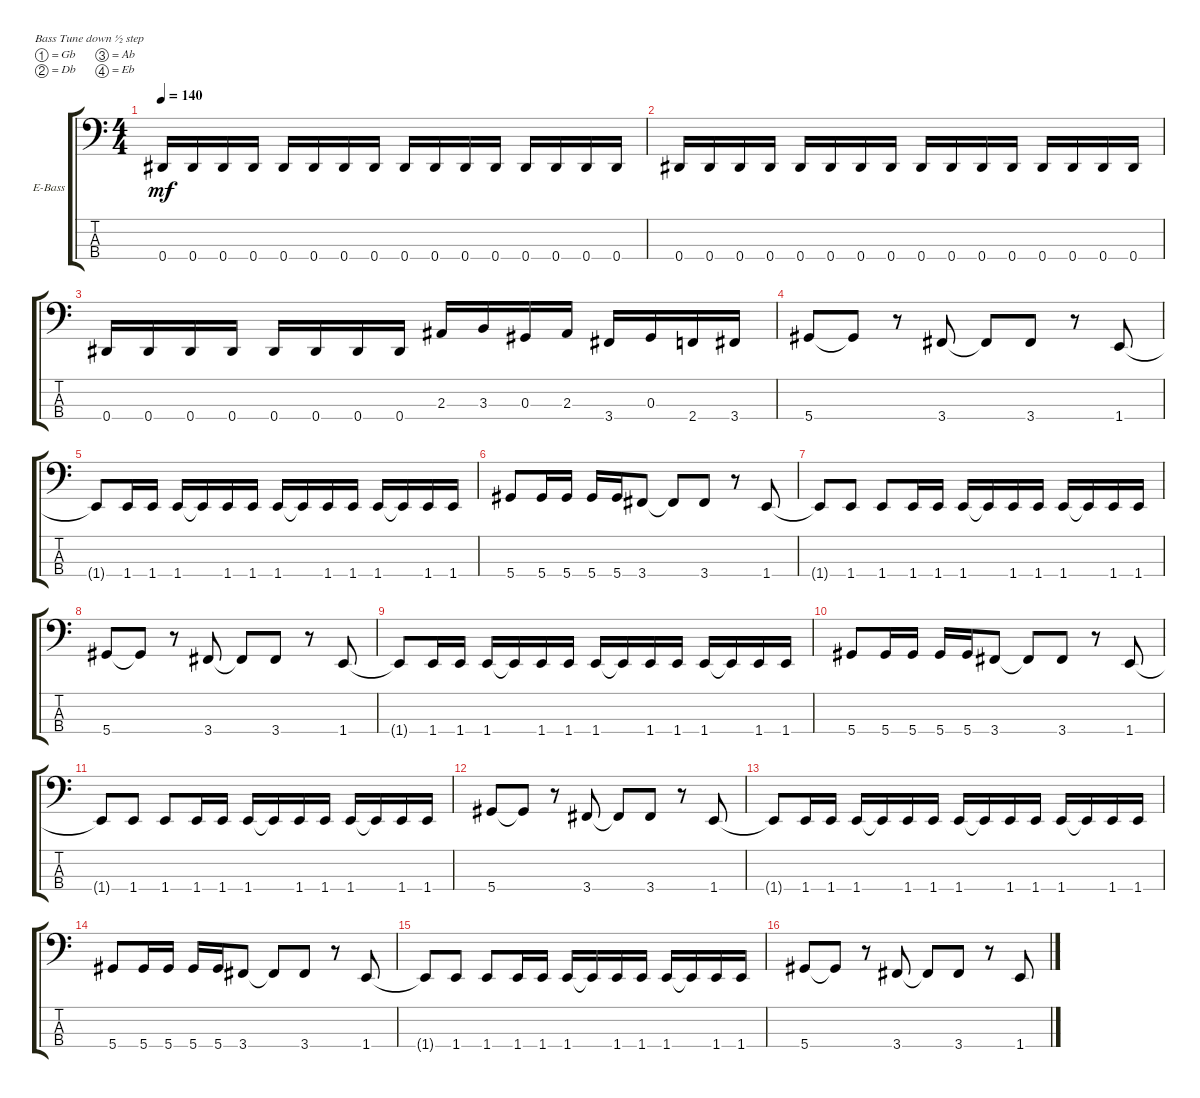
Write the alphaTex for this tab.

\bracketExtendMode groupsimilarinstruments
\firstSystemTrackNameOrientation horizontal
\otherSystemsTrackNameOrientation horizontal
\track ("Electric Bass" "E-Bass") {instrument electricbassfinger}
\staff {score tabs}
\tuning (Gb2 Db2 Ab1 Eb1)
\ts (4 4)
\tempo 140
\clef f4
\ks c
0.4.16{dy mf} 0.4.16 0.4.16 0.4.16 0.4.16 0.4.16 0.4.16 0.4.16 0.4.16 0.4.16 0.4.16 0.4.16 0.4.16 0.4.16 0.4.16 0.4.16 |
0.4.16 0.4.16 0.4.16 0.4.16 0.4.16 0.4.16 0.4.16 0.4.16 0.4.16 0.4.16 0.4.16 0.4.16 0.4.16 0.4.16 0.4.16 0.4.16 |
0.4.16 0.4.16 0.4.16 0.4.16 0.4.16 0.4.16 0.4.16 0.4.16 2.3.16 3.3.16 0.3.16 2.3.16 3.4.16 0.3.16 2.4.16 3.4.16 |
5.4.8 5.4{t}.8 r.8 3.4.8 3.4{t}.8 3.4.8 r.8 1.4.8 |
1.4{t}.8 1.4.16 1.4.16 1.4.16 1.4{t}.16 1.4.16 1.4.16 1.4.16 1.4{t}.16 1.4.16 1.4.16 1.4.16 1.4{t}.16 1.4.16 1.4.16 |
5.4.8 5.4.16 5.4.16 5.4.16 5.4.16 3.4.8 3.4{t}.8 3.4.8 r.8 1.4.8 |
1.4{t}.8 1.4.8 1.4.8 1.4.16 1.4.16 1.4.16 1.4{t}.16 1.4.16 1.4.16 1.4.16 1.4{t}.16 1.4.16 1.4.16 |
5.4.8 5.4{t}.8 r.8 3.4.8 3.4{t}.8 3.4.8 r.8 1.4.8 |
1.4{t}.8 1.4.16 1.4.16 1.4.16 1.4{t}.16 1.4.16 1.4.16 1.4.16 1.4{t}.16 1.4.16 1.4.16 1.4.16 1.4{t}.16 1.4.16 1.4.16 |
5.4.8 5.4.16 5.4.16 5.4.16 5.4.16 3.4.8 3.4{t}.8 3.4.8 r.8 1.4.8 |
1.4{t}.8 1.4.8 1.4.8 1.4.16 1.4.16 1.4.16 1.4{t}.16 1.4.16 1.4.16 1.4.16 1.4{t}.16 1.4.16 1.4.16 |
5.4.8 5.4{t}.8 r.8 3.4.8 3.4{t}.8 3.4.8 r.8 1.4.8 |
1.4{t}.8 1.4.16 1.4.16 1.4.16 1.4{t}.16 1.4.16 1.4.16 1.4.16 1.4{t}.16 1.4.16 1.4.16 1.4.16 1.4{t}.16 1.4.16 1.4.16 |
5.4.8 5.4.16 5.4.16 5.4.16 5.4.16 3.4.8 3.4{t}.8 3.4.8 r.8 1.4.8 |
1.4{t}.8 1.4.8 1.4.8 1.4.16 1.4.16 1.4.16 1.4{t}.16 1.4.16 1.4.16 1.4.16 1.4{t}.16 1.4.16 1.4.16 |
5.4.8 5.4{t}.8 r.8 3.4.8 3.4{t}.8 3.4.8 r.8 1.4.8
